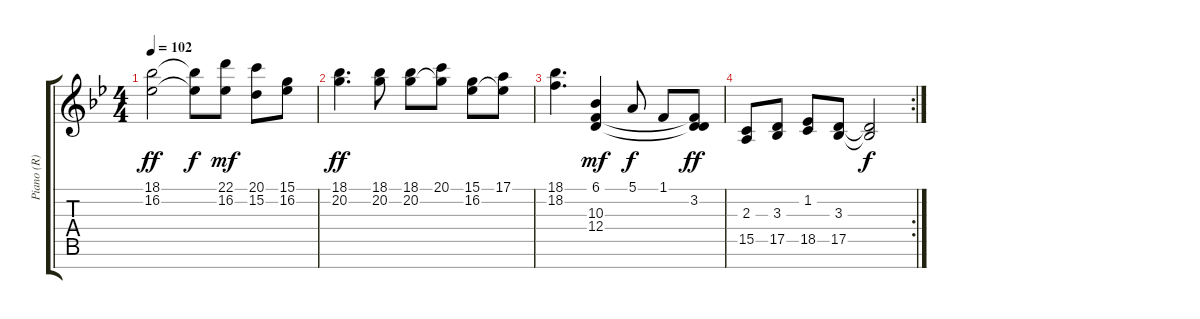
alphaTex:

\track ("Piano (R)" "Piano (R)") {instrument acousticgrandpiano}
\staff {score tabs}
\tuning (E4 B3 G3 D3 A2 E2 B1) {hide}
\ts (4 4)
\tempo 102
\clef g2
\ks bb
(18.1 16.2).2{dy ff} (18.1{t} 16.2{t}).8{dy f} (22.1 16.2).8{dy mf} (20.1 15.2).8 (15.1 16.2).8 |
(18.1 20.2).4{d dy ff} (18.1 20.2).8 (18.1 20.2).8 (20.1 20.2{t}).8 (15.1 16.2).8 (17.1 16.2{t}).8 |
(18.1 18.2).4{d} (6.1 10.3 12.4).4{dy mf} 5.1.8{dy f} 1.1.8 (3.2 10.3{t} 12.4{t}).8{dy ff} |
\rc 2
(2.3 15.5).8 (3.3 17.5).8 (1.2 18.5).8 (3.3 17.5).8 (3.3{t} 17.5{t}).2{dy f}
